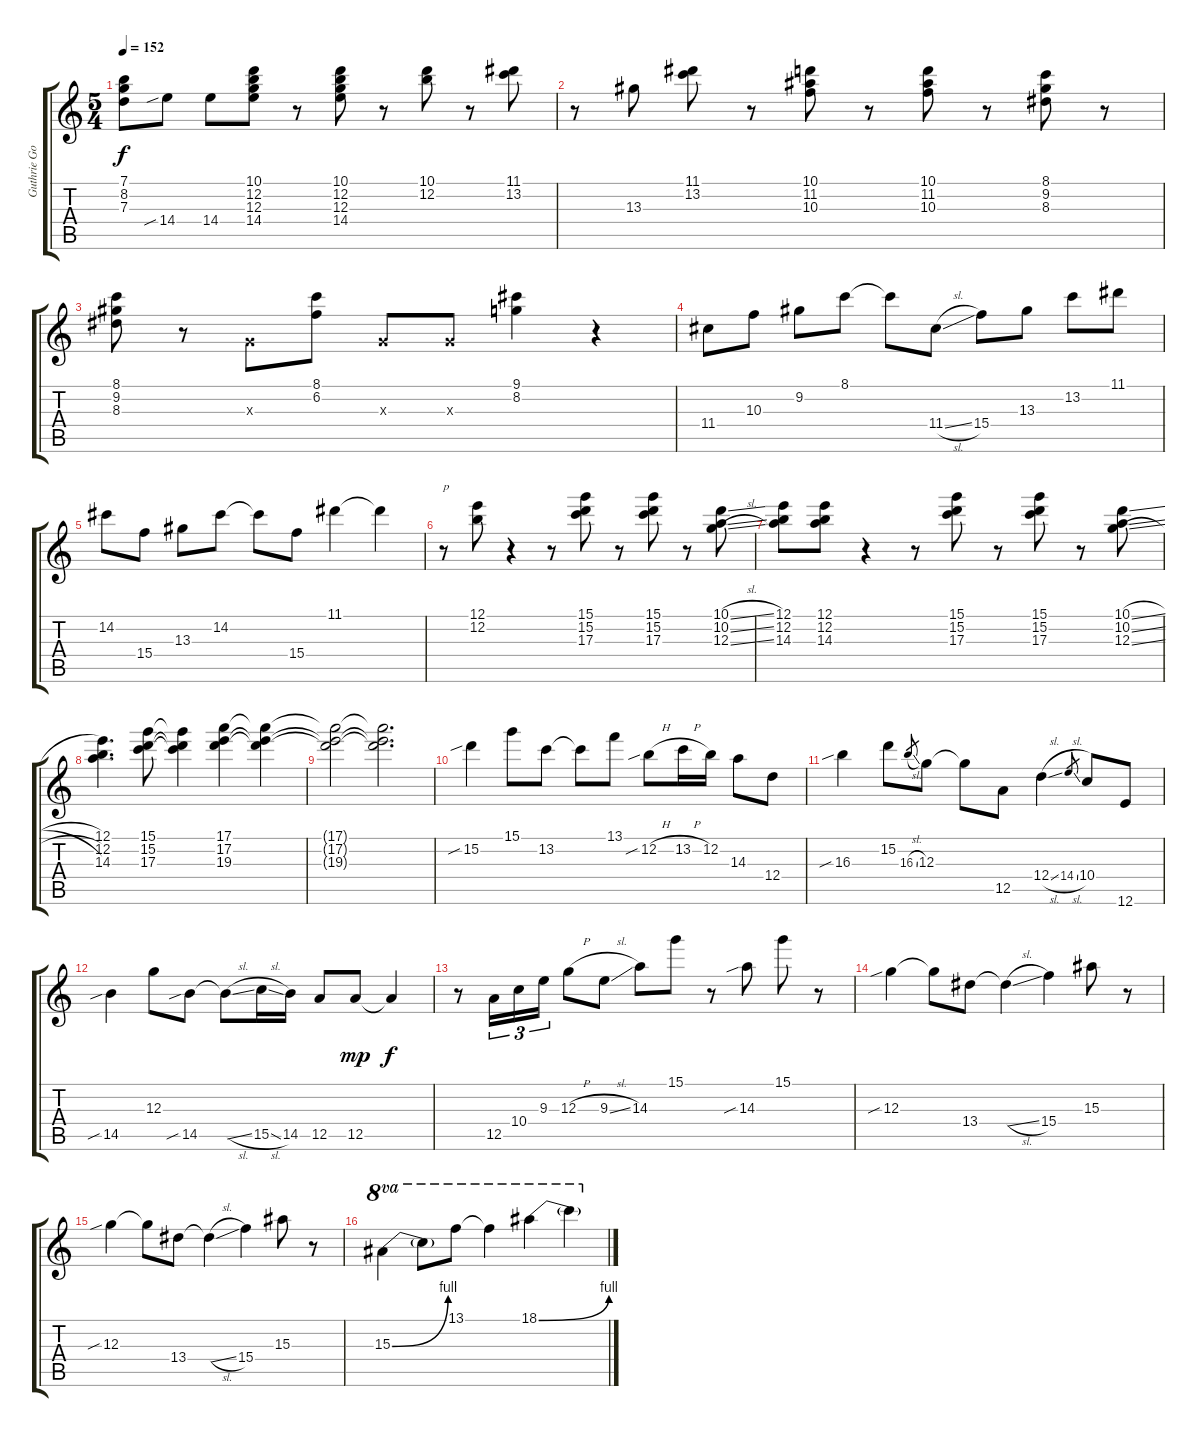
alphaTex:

\track ("Guthrie Govan" "Guthrie Go") {instrument overdrivenguitar}
\staff {score tabs}
\tuning (E4 B3 G3 D3 A2 E2) {hide}
\ts (5 4)
\tempo 152
\clef g2
\ks c
(7.1{t} 8.2{t} 7.3{t}).8{dy f} 14.4{sib}.8 14.4.8 (10.1 12.2 12.3 14.4).8 r.8 (10.1 12.2 12.3 14.4).8 r.8 (10.1 12.2).8 r.8 (11.1 13.2).8 |
r.8 13.3.8 (11.1 13.2).8 r.8 (10.1 11.2 10.3).8 r.8 (10.1 11.2 10.3).8 r.8 (8.1 9.2 8.3).8 r.8 |
(8.1 9.2 8.3).8 r.8 0.3{x}.8 (8.1 6.2).8 0.3{x}.8 0.3{x}.8 (9.1 8.2).4 r.4 |
11.4.8 10.3.8 9.2.8 8.1.8 8.1{t}.8 11.4{sl}.8 15.4.8 13.3.8 13.2.8 11.1.8 |
14.2.8 15.4.8 13.3.8 14.2.8 14.2{t}.8 15.4.8 11.1.4 11.1{t}.4 |
r.8{txt "p"} (12.1 12.2).8 r.4 r.8 (15.1 15.2 17.3).8 r.8 (15.1 15.2 17.3).8 r.8 (10.1{sl} 10.2{sl} 12.3{sl}).8 |
(12.1 12.2 14.3).8 (12.1 12.2 14.3).8 r.4 r.8 (15.1 15.2 17.3).8 r.8 (15.1 15.2 17.3).8 r.8 (10.1{sl} 10.2{sl} 12.3{sl}).8 |
(12.1 12.2 14.3).4{d} (15.1 15.2 17.3).8 (15.1{t} 15.2{t} 17.3{t}).4{volume 16} (17.1 17.2 19.3).4{volume 0} (17.1{t} 17.2{t} 19.3{t}).4 |
(17.1{t} 17.2{t} 19.3{t}).2 (17.1{t} 17.2{t} 19.3{t}).2{d volume 16 instrument overdrivenguitar} |
15.2{sib}.4 15.1.8 13.2.8 13.2{t}.8 13.1.8 12.2{sib h}.8 13.2{h}.16 12.2.16 14.3.8 12.4.8 |
16.3{sib}.4 15.2.8 16.3{sl}.8{gr} 12.3.8 12.3{t}.8 12.5.8 12.4{sl}.4 14.4{sl}.8{gr} 10.4.8 12.6.8 |
14.5{sib}.4 12.3.8 14.5{sib}.8 14.5{sl t}.8 15.5{sl}.16 14.5.16 12.5.8 12.5.8{dy mp} 12.5{t}.4{dy f} |
r.8 12.5.16{tu (3 2)} 10.4.16{tu (3 2)} 9.3.16{tu (3 2)} 12.3{h}.8 9.3{sl}.8 14.3.8 15.1.8 r.8 14.3{sib}.8 15.1.8 r.8 |
12.3{sib}.4 12.3{t}.8 13.4.8 13.4{sl t}.4 15.4.4 15.3.8 r.8 |
12.3{sib}.4 12.3{t}.8 13.4.8 13.4{sl t}.4 15.4.4 15.3.8 r.8 |
15.3{be (bend 0 0 60 4)}.4{ot 8va beam Down} 15.3{t}.8{ot 8va} 13.1.8{ot 8va} 13.1{t}.4{ot 8va} 18.1{be (bend 0 0 60 4)}.4{ot 8va} 18.1{t}.4{ot 8va}
